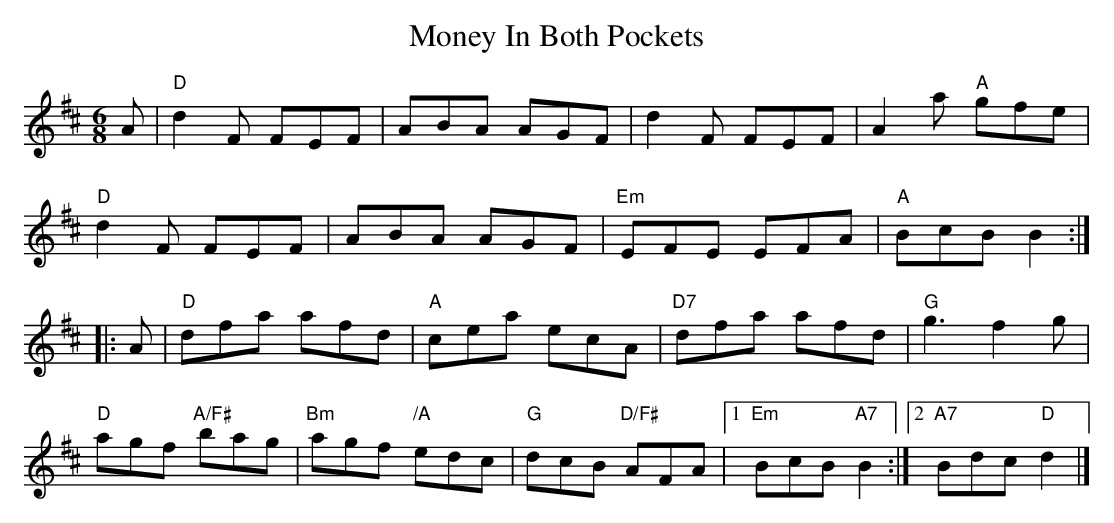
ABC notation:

X:1
T:Money In Both Pockets
M:6/8
L:1/8
K:D
A |\
"D" d2F        FEF |       ABA      AGF |      d2F        FEF |     A2a"A" gfe  |
"D" d2F        FEF |       ABA      AGF | "Em" EFE        EFA | "A" BcBB2  :|
|: A |\
"D" dfa        afd |  "A"  cea      ecA | "D7" dfa        afd | "G" g3f2g  |
"D" agf "A/F#" bag |  "Bm" agf "/A" edc | "G"  dcB "D/F#" AFA |1\
"Em" BcB "A7" B2  :|2 "A7" Bdc "D"  d2  |]
